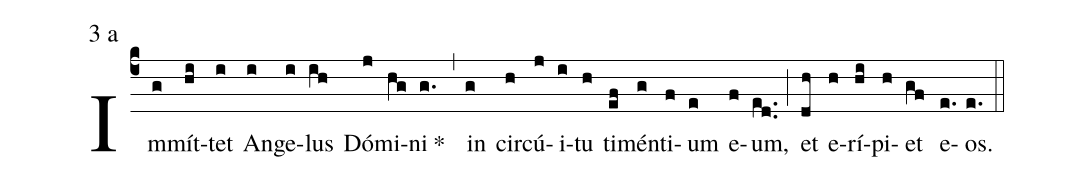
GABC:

mode:3 a;
%%
(c4) Im(g)mít(hi)tet(i) An(i)ge(i)lus(ih) Dó(j)mi(hg)ni(g.) *()(,) in(g) cir(h)cú(j)i(i)tu(h) ti(ef)mén(g)ti(f)um(e) e(f)um,(ed..) (;) et(dh) e(h)rí(hi)pi(h)et(gf) e(e.)os.(e.)  (::)
